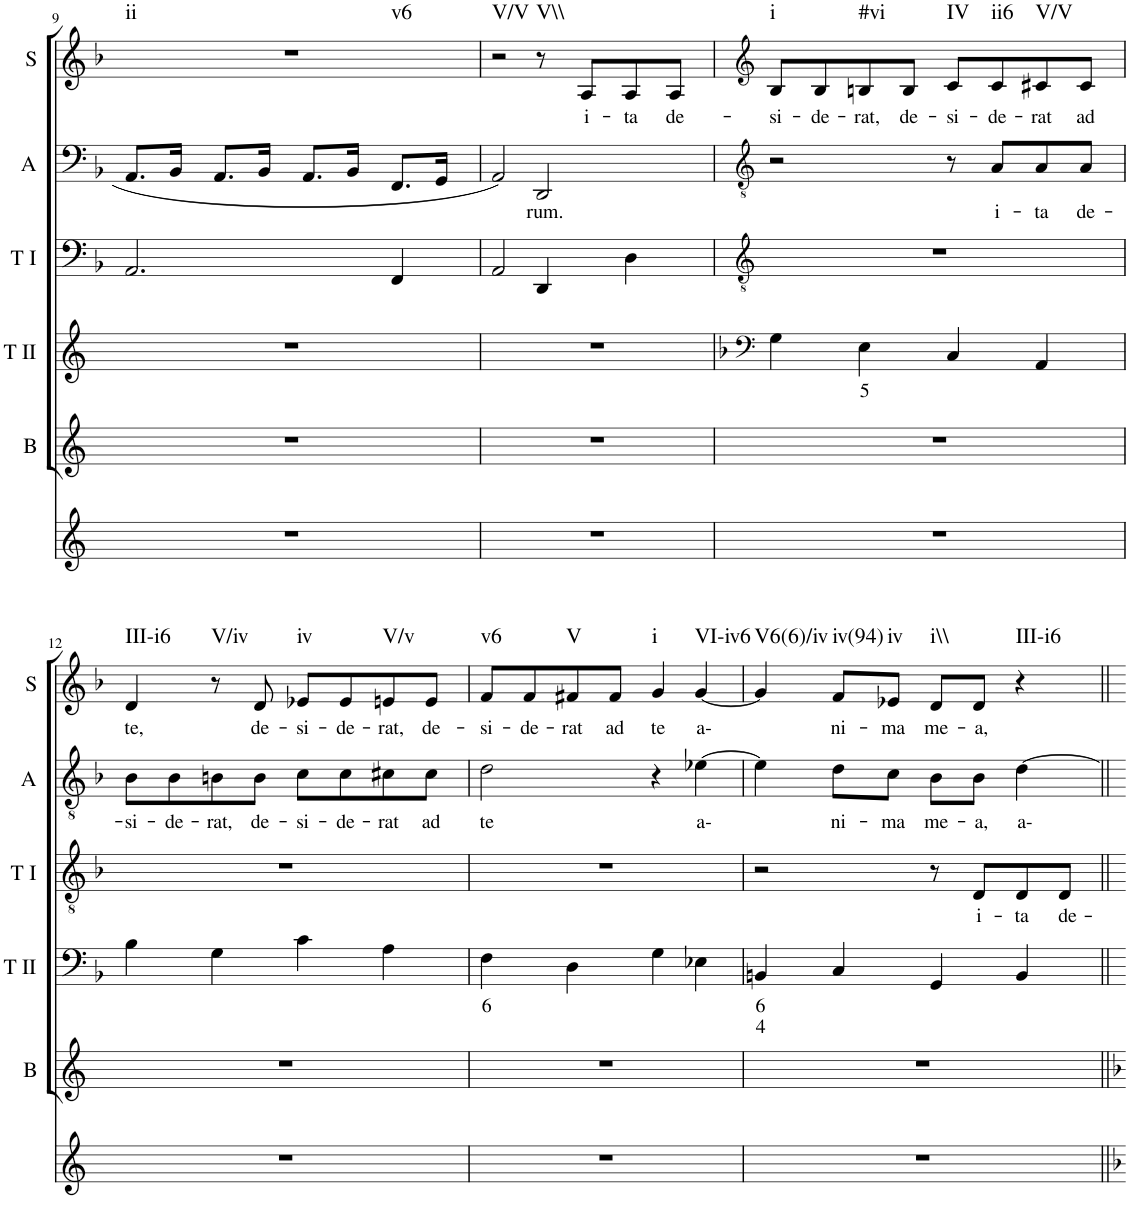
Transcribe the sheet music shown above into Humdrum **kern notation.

**kern	**kern	**kern	**text	**text	**kern	**text	**kern	**text	**kern	**text	**harte
*part6	*part5	*part4	*part4	*part4	*part3	*part3	*part2	*part2	*part1	*part1	*part1
*staff6	*staff5	*staff4	*staff4	*staff4	*staff3	*staff3	*staff2	*staff2	*staff1	*staff1	*
*I"Continuo	*I"Bass	*I"Tenor II	*	*	*I"Tenor I	*	*I"Alto	*	*I"Soprano	*	*
*	*I'B	*I'T II	*	*	*I'T I	*	*I'A	*	*I'S	*	*
!!LO:PB:g=z
*clefG2	*clefG2	*clefG2	*	*	*clefF4	*	*clefF4	*	*clefG2	*	*
*k[]	*k[]	*k[]	*	*	*k[b-]	*	*k[b-]	*	*k[b-]	*	*
*	*	*	*	*	*	*	*M4/4	*	*M4/4	*	*
=9	=9	=9	=9	=9	=9	=9	=9	=9	=9	=9	=9
!	!	!	!	!	!	!	!	!	!	!	!LO:H:n=1:kt=ii
!	!	!	!	!	!	!	!	!	!	!	!LO:H:n=2:kt=v6
1r	1r	1r	.	.	2.AA/	.	8.AA/L	.	1r	.	N N
.	.	.	.	.	.	.	16BB-/Jk	.	.	.	.
.	.	.	.	.	.	.	8.AA/L	.	.	.	.
.	.	.	.	.	.	.	16BB-/Jk	.	.	.	.
.	.	.	.	.	.	.	8.AA/L	.	.	.	.
.	.	.	.	.	.	.	16BB-/Jk	.	.	.	.
.	.	.	.	.	4FF/	.	8.FF/L	.	.	.	.
.	.	.	.	.	.	.	16GG/Jk	.	.	.	.
=10	=10	=10	=10	=10	=10	=10	=10	=10	=10	=10	=10
!	!	!	!	!	!	!	!	!	!	!	!LO:H:kt=V/V
1r	1r	1r	.	.	2AA/	.	2AA/	.	2r	.	N
!	!	!	!	!	!	!	!	!LO:LY:b	!	!	!LO:H:kt=V\\
.	.	.	.	.	4DD/	.	2DD/	rum.	8r	.	N
!	!	!	!	!	!	!	!	!	!	!LO:LY:b	!
.	.	.	.	.	.	.	.	.	8A/L	i-	.
!	!	!	!	!	!	!	!	!	!	!LO:LY:b	!
.	.	.	.	.	4D\	.	.	.	8A/	ta	.
!	!	!	!	!	!	!	!	!	!	!LO:LY:b	!
.	.	.	.	.	.	.	.	.	8A/J	de-	.
=11	=11	=11	=11	=11	=11	=11	=11	=11	=11	=11	=11
*	*	*clefF4	*	*	*clefGv2	*	*clefGv2	*	*clefG2	*	*
*	*	*k[b-]	*	*	*	*	*	*	*	*	*
!	!	!	!	!	!	!	!	!	!	!LO:LY:b	!LO:H:kt=i
1r	1r	4G\	.	.	1r	.	2r	.	8B-/L	si-	N
!	!	!	!	!	!	!	!	!	!	!LO:LY:b	!
.	.	.	.	.	.	.	.	.	8B-/	de-	.
!	!	!	!LO:LY:b	!	!	!	!	!	!	!LO:LY:b	!LO:H:kt=#vi
.	.	4E\	5	.	.	.	.	.	8Bn/	rat,	N
!	!	!	!	!	!	!	!	!	!	!LO:LY:b	!
.	.	.	.	.	.	.	.	.	8B/J	de-	.
!	!	!	!	!	!	!	!	!	!	!LO:LY:b	!LO:H:kt=IV
.	.	4C/	.	.	.	.	8r	.	8c/L	si-	N
!	!	!	!	!	!	!	!	!LO:LY:b	!	!LO:LY:b	!LO:H:kt=ii6
.	.	.	.	.	.	.	8A/L	i-	8c/	de-	N
!	!	!	!	!	!	!	!	!LO:LY:b	!	!LO:LY:b	!LO:H:kt=V/V
.	.	4AA/	.	.	.	.	8A/	ta	8c#X/	rat	N
!	!	!	!	!	!	!	!	!LO:LY:b	!	!LO:LY:b	!
.	.	.	.	.	.	.	8A/J	de-	8c#/J	ad	.
!!LO:LB:g=z
=12	=12	=12	=12	=12	=12	=12	=12	=12	=12	=12	=12
!	!	!	!	!	!	!	!	!LO:LY:b	!	!LO:LY:b	!LO:H:kt=III-i6
1r	1r	4B-\	.	.	1r	.	8B-\L	si-	4d/	te,	N
!	!	!	!	!	!	!	!	!LO:LY:b	!	!	!
.	.	.	.	.	.	.	8B-\	de-	.	.	.
!	!	!	!	!	!	!	!	!LO:LY:b	!	!	!LO:H:kt=V/iv
.	.	4G\	.	.	.	.	8Bn\	rat,	8r	.	N
!	!	!	!	!	!	!	!	!LO:LY:b	!	!LO:LY:b	!
.	.	.	.	.	.	.	8B\J	de-	8d/	de-	.
!	!	!	!	!	!	!	!	!LO:LY:b	!	!LO:LY:b	!LO:H:kt=iv
.	.	4c\	.	.	.	.	8c\L	si-	8e-X/L	si-	N
!	!	!	!	!	!	!	!	!LO:LY:b	!	!LO:LY:b	!
.	.	.	.	.	.	.	8c\	de-	8e-/	de-	.
!	!	!	!	!	!	!	!	!LO:LY:b	!	!LO:LY:b	!LO:H:kt=V/v
.	.	4A\	.	.	.	.	8c#X\	rat	8en/	rat,	N
!	!	!	!	!	!	!	!	!LO:LY:b	!	!LO:LY:b	!
.	.	.	.	.	.	.	8c#\J	ad	8e/J	de-	.
=13	=13	=13	=13	=13	=13	=13	=13	=13	=13	=13	=13
!	!	!	!LO:LY:b	!	!	!	!	!LO:LY:b	!	!LO:LY:b	!LO:H:kt=v6
1r	1r	4F\	6	.	1r	.	2d\	te	8f/L	si-	N
!	!	!	!	!	!	!	!	!	!	!LO:LY:b	!
.	.	.	.	.	.	.	.	.	8f/	de-	.
!	!	!	!	!	!	!	!	!	!	!LO:LY:b	!LO:H:kt=V
.	.	4D\	.	.	.	.	.	.	8f#X/	rat	N
!	!	!	!	!	!	!	!	!	!	!LO:LY:b	!
.	.	.	.	.	.	.	.	.	8f#/J	ad	.
!	!	!	!	!	!	!	!	!	!	!LO:LY:b	!LO:H:kt=i
.	.	4G\	.	.	.	.	4r	.	4g/	te	N
!	!	!	!	!	!	!	!	!LO:LY:b	!	!LO:LY:b	!LO:H:kt=VI-iv6
.	.	4E-X\	.	.	.	.	[4e-X\	a-	[4g/	a-	N
=14	=14	=14	=14	=14	=14	=14	=14	=14	=14	=14	=14
!	!	!	!LO:LY:b	!LO:LY:b	!	!	!	!	!	!	!LO:H:kt=V6(6)/iv
1r	1r	4BBn/	6	4	2r	.	4e-\]	.	4g/]	.	N
!	!	!	!	!	!	!	!	!LO:LY:b	!	!LO:LY:b	!LO:H:kt=iv(94)
.	.	4C/	.	.	.	.	8d\L	ni-	8f/L	ni-	N
!	!	!	!	!	!	!	!	!LO:LY:b	!	!LO:LY:b	!LO:H:kt=iv
.	.	.	.	.	.	.	8c\J	ma	8e-X/J	ma	N
!	!	!	!	!	!	!	!	!LO:LY:b	!	!LO:LY:b	!LO:H:kt=i\\
.	.	4GG/	.	.	8r	.	8B-\L	me-	8d/L	me-	N
!	!	!	!	!	!	!LO:LY:b	!	!LO:LY:b	!	!LO:LY:b	!
.	.	.	.	.	8D/L	i-	8B-\J	a,	8d/J	a,	.
!	!	!	!	!	!	!LO:LY:b	!	!LO:LY:b	!	!	!LO:H:kt=III-i6
.	.	4BB/	.	.	8D/	ta	[4d\	a-	4r	.	N
!	!	!	!	!	!	!LO:LY:b	!	!	!	!	!
.	.	.	.	.	8D/J	de-	.	.	.	.	.
=||	=||	=||	=||	=||	=||	=||	=||	=||	=||	=||	=||
*-	*-	*-	*-	*-	*-	*-	*-	*-	*-	*-	*-
